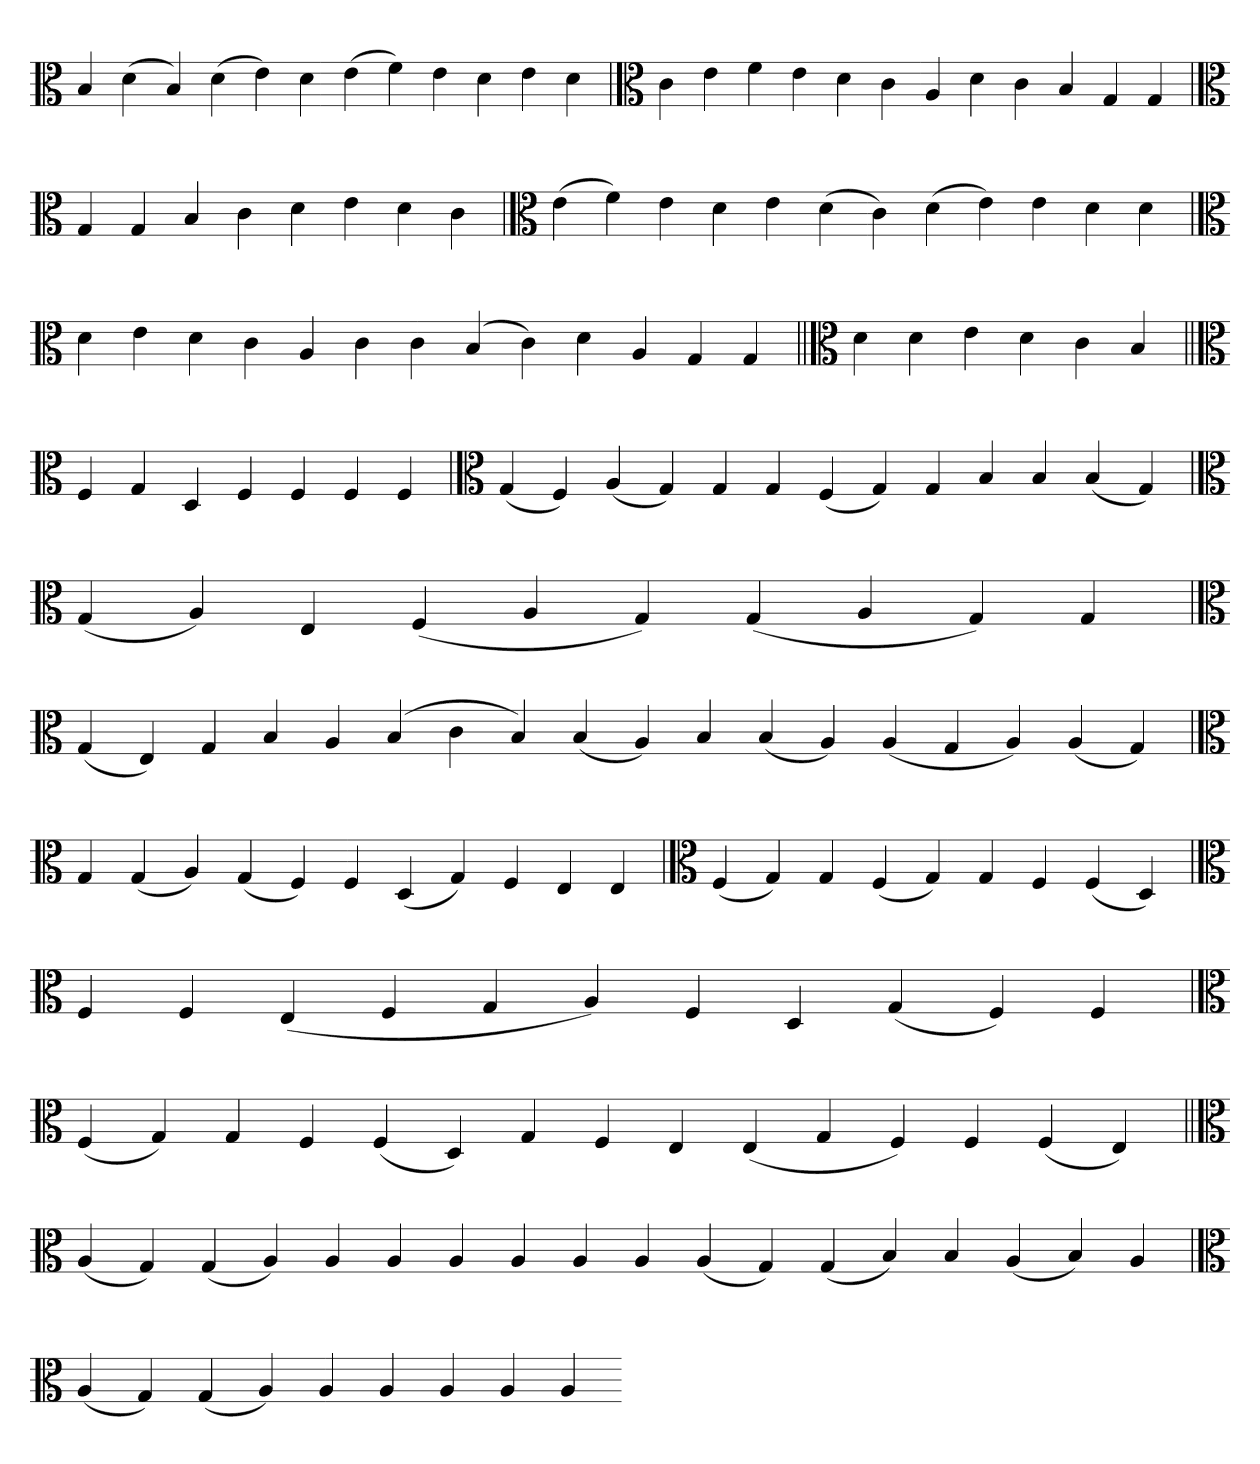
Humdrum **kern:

**kern
*part1
*staff1
*clefC3
=
4B
(4d
4B)
(4d
4e)
4d
(4e
4f)
4e
4d
4e
4d
='
*clefC3
4c
4e
4f
4e
4d
4c
4A
4d
4c
4B
4G
4G
=
*clefC3
4G
4G
4B
4c
4d
4e
4d
4c
=`
*clefC3
(4e
4f)
4e
4d
4e
(4d
4c)
(4d
4e)
4e
4d
4d
='
*clefC3
4d
4e
4d
4c
4A
4c
4c
(4B
4c)
4d
4A
4G
4G
=||
*clefC3
4d
4d
4e
4d
4c
4B
=||
*clefC3
4F
4G
4D
4F
4F
4F
4F
=`
*clefC3
(4G
4F)
(4A
4G)
4G
4G
(4F
4G)
4G
4B
4B
(4B
4G)
=`
*clefC3
(4G
4A)
4E
(4F
4A
4G)
(4G
4A
4G)
4G
=
*clefC3
(4G
4E)
4G
4B
4A
(4B
4c
4B)
(4B
4A)
4B
(4B
4A)
(4A
4G
4A)
(4A
4G)
=`
*clefC3
4G
(4G
4A)
(4G
4F)
4F
(4D
4G)
4F
4E
4E
=
*clefC3
(4F
4G)
4G
(4F
4G)
4G
4F
(4F
4D)
=`
*clefC3
4F
4F
(4E
4F
4G
4A)
4F
4D
(4G
4F)
4F
=`
*clefC3
(4F
4G)
4G
4F
(4F
4D)
4G
4F
4E
(4E
4G
4F)
4F
(4F
4E)
=||
*clefC3
(4A
4G)
(4G
4A)
4A
4A
4A
4A
4A
4A
(4A
4G)
(4G
4B)
4B
(4A
4B)
4A
=
*clefC3
(4A
4G)
(4G
4A)
4A
4A
4A
4A
4A
=-
*-
